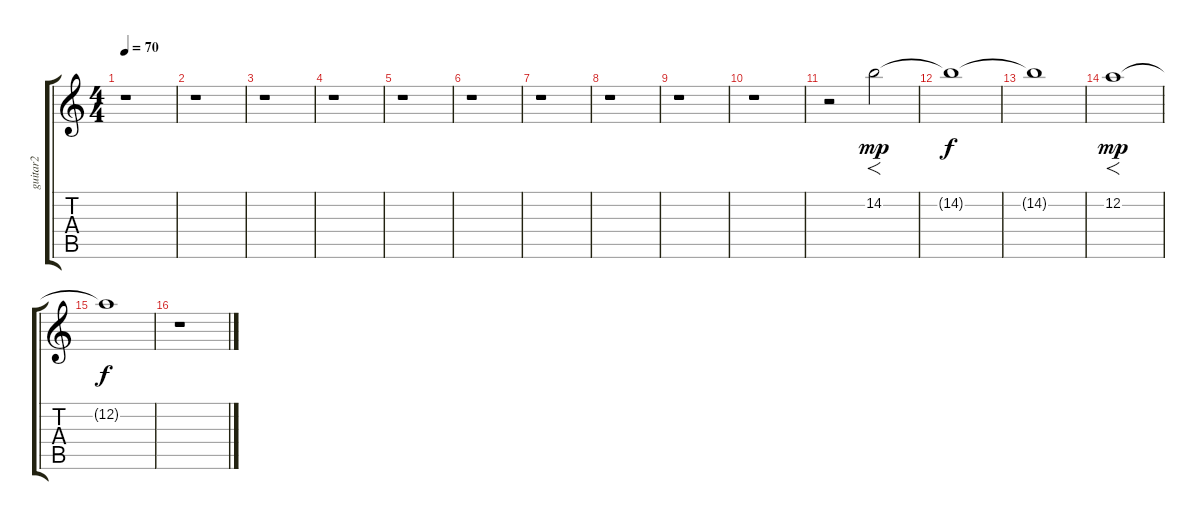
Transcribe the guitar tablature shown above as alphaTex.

\track ("guitar2" "guitar2") {instrument distortionguitar}
\staff {score tabs}
\tuning (D4 A3 F3 C3 G2 D2) {hide}
\ts (4 4)
\tempo 70
\clef g2
\ks c
r.1{dy f} |
r.1 |
r.1 |
r.1 |
r.1 |
r.1 |
r.1 |
r.1 |
r.1 |
r.1 |
r.2 14.2.2{f dy mp} |
14.2{t}.1{dy f} |
14.2{t}.1 |
12.2.1{f dy mp} |
12.2{t}.1{dy f} |
r.1
